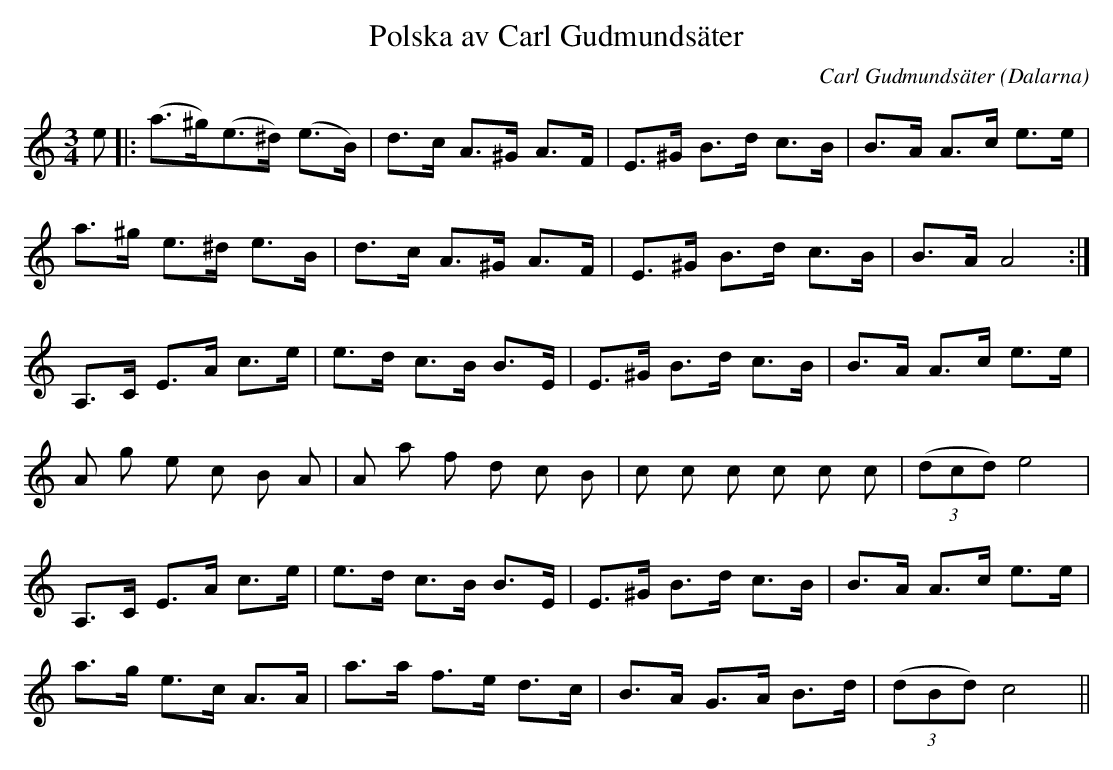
X:1
T:Polska av Carl Gudmundsäter
C:Carl Gudmundsäter
O:Dalarna
M:3/4
L:1/8
K:Am
e|:(a>^g)(e>^d) (e>B)|d>c A>^G A>F|E>^G B>d c>B|B>A A>c e>e|
a>^g e>^d e>B|d>c A>^G A>F|E>^G B>d c>B|B>A A4:|
A,>C E>A c>e|e>d c>B B>E|E>^G B>d c>B|B>A A>c e>e|
A g e c B A|A a f d c B|c c c c c c |(3 (dcd) e4|
A,>C E>A c>e|e>d c>B B>E|E>^G B>d c>B|B>A A>c e>e|
a>g e>c A>A|a>a f>e d>c|B>A G>A B>d|(3 (dBd) c4||
